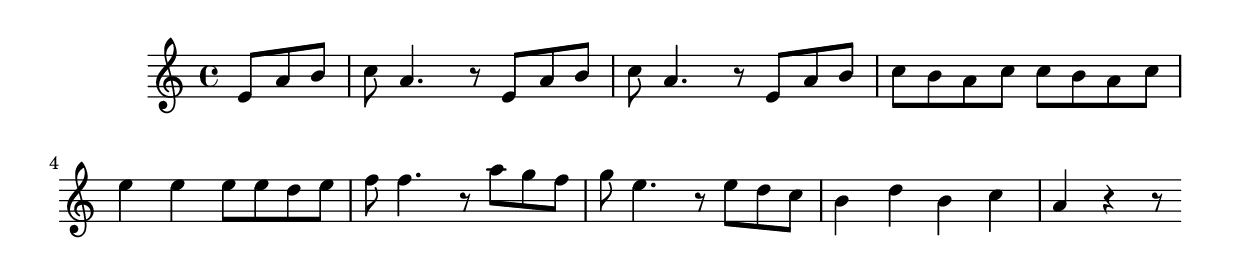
\score {
\new Staff {
  \clef G
  \time 4/4
  \transpose c c'
  \new Voice {
    \partial 4.
    e8 a b | c' 8a4. r8
    e8 a b | c' 8a4. r8
    e8 a b | c'8~b a c' c'~b a c' | e'4 e' e'8
    e'8 d' e' | f' f'4. r8
    a'8 g' f' | g' e'4. r8
    e' d' c' | b4 d' b c' | a4 r4 r8
  }
}
\header {
  title = "Bella ciao"
  subtitle = "Olasz partizándal"
}
}
